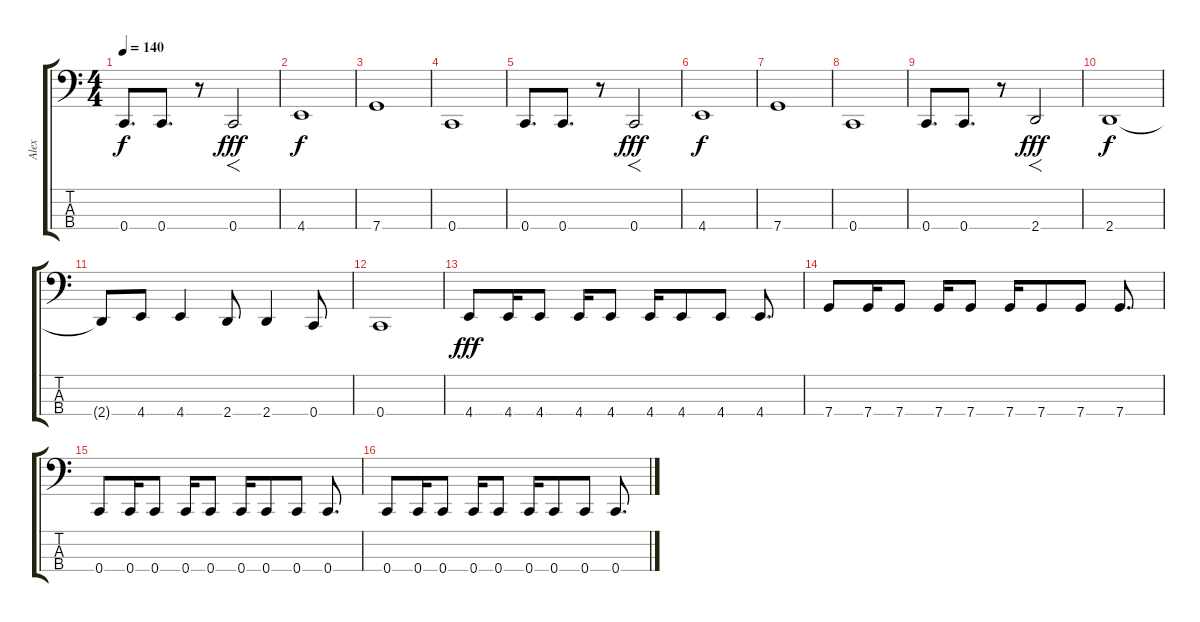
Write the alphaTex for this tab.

\track ("Alex" "Alex") {instrument electricbassfinger}
\staff {score tabs}
\tuning (F2 C2 G1 C1) {hide}
\ts (4 4)
\tempo 140
\clef f4
\ks c
0.4.8{d dy f} 0.4.8{d} r.8 0.4.2{f dy fff} |
4.4.1{dy f} |
7.4.1 |
0.4.1 |
0.4.8{d} 0.4.8{d} r.8 0.4.2{f dy fff} |
4.4.1{dy f} |
7.4.1 |
0.4.1 |
0.4.8{d} 0.4.8{d} r.8 2.4.2{f dy fff} |
2.4.1{dy f} |
2.4{t}.8 4.4.8 4.4.4 2.4.8 2.4.4 0.4.8 |
0.4.1 |
4.4.8{dy fff} 4.4.16 4.4.8 4.4.16 4.4.8 4.4.16 4.4.8 4.4.8 4.4.8{d} |
7.4.8 7.4.16 7.4.8 7.4.16 7.4.8 7.4.16 7.4.8 7.4.8 7.4.8{d} |
0.4.8 0.4.16 0.4.8 0.4.16 0.4.8 0.4.16 0.4.8 0.4.8 0.4.8{d} |
0.4.8 0.4.16 0.4.8 0.4.16 0.4.8 0.4.16 0.4.8 0.4.8 0.4.8{d}
